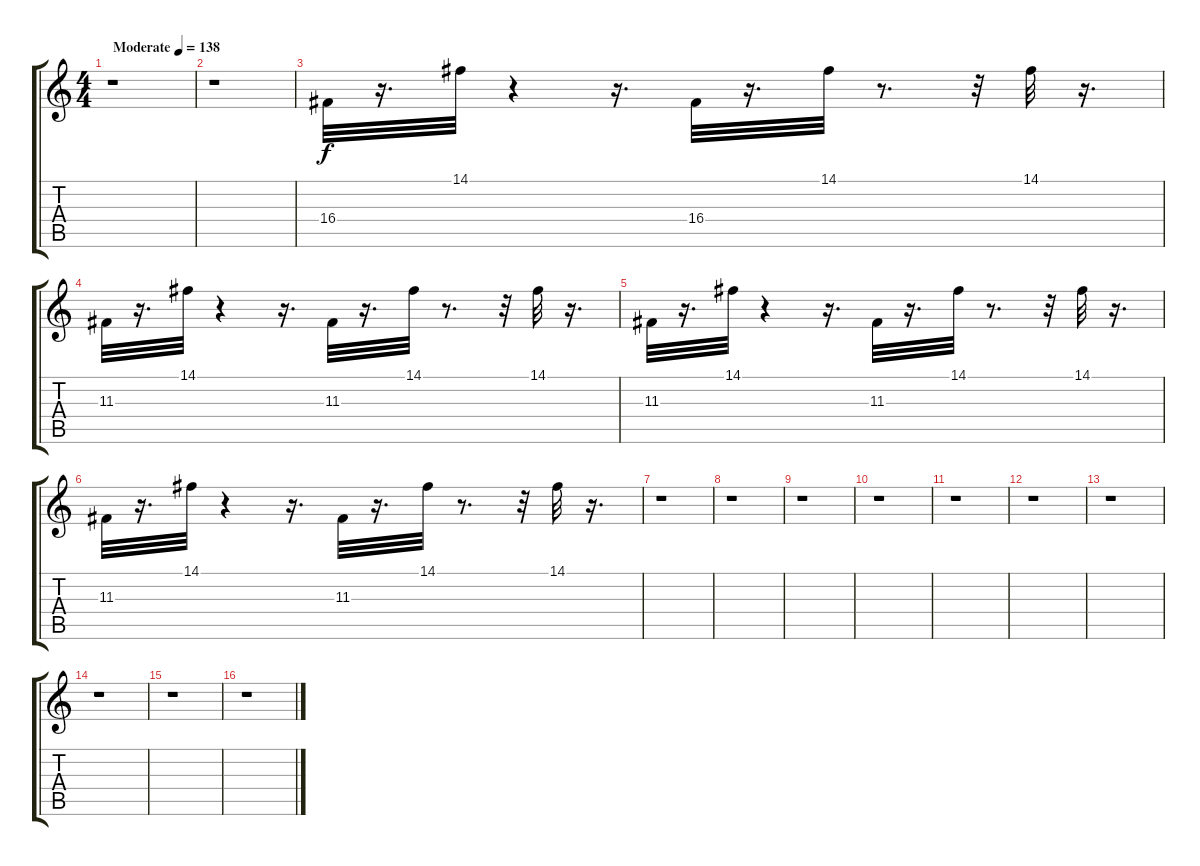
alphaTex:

\track "" {instrument agogo}
\staff {score tabs}
\tuning (E4 B3 G3 D3 A2 E2) {hide}
\ts (4 4)
\tempo (138 "Moderate")
\clef g2
\ks c
r.1{dy f instrument agogo} |
r.1 |
16.4.32 r.16{d} 14.1.32 r.4 r.16{d} 16.4.32 r.16{d} 14.1.32 r.8{d} r.32 14.1.32 r.16{d} |
11.3.32 r.16{d} 14.1.32 r.4 r.16{d} 11.3.32 r.16{d} 14.1.32 r.8{d} r.32 14.1.32 r.16{d} |
11.3.32 r.16{d} 14.1.32 r.4 r.16{d} 11.3.32 r.16{d} 14.1.32 r.8{d} r.32 14.1.32 r.16{d} |
11.3.32 r.16{d} 14.1.32 r.4 r.16{d} 11.3.32 r.16{d} 14.1.32 r.8{d} r.32 14.1.32 r.16{d} |
r.1 |
r.1 |
r.1 |
r.1 |
r.1 |
r.1 |
r.1 |
r.1 |
r.1 |
r.1
